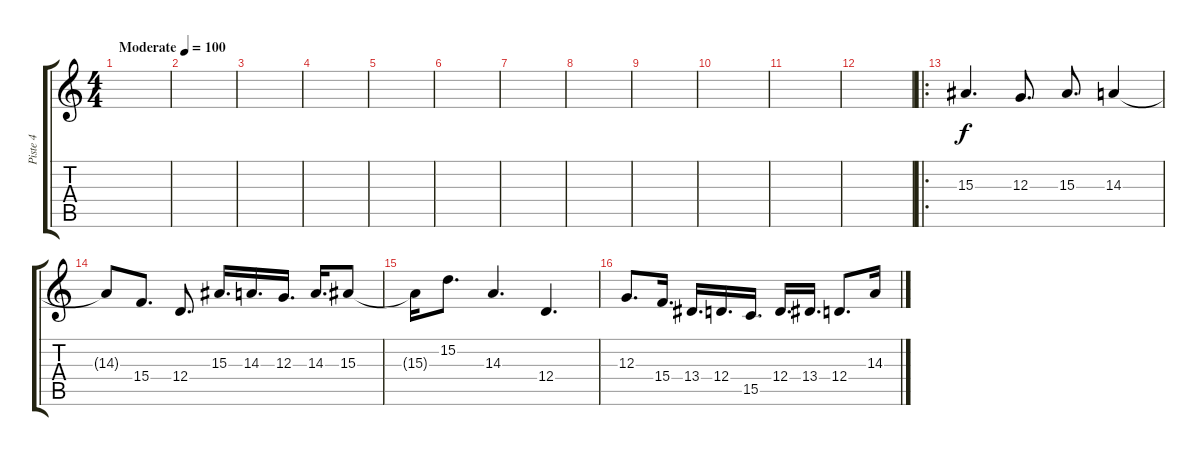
\track ("Piste 4" "Piste 4") {instrument violin}
\staff {score tabs}
\tuning (E4 B3 G3 D3 A2 E2) {hide}
\ts (4 4)
\tempo (100 "Moderate")
\clef g2
\ks c
|
|
|
|
|
|
|
|
|
|
|
|
\ro
15.3.4{d} 12.3.8{d} 15.3.8{d} 14.3.4 |
14.3{t}.8 15.4.8{d} 12.4.8{d} 15.3.16{d} 14.3.16{d} 12.3.16{d} 14.3.16{d} 15.3.8 |
15.3{t}.16 15.2.8{d} 14.3.4{d} 12.4.4{d} |
12.3.8{d} 15.4.16{d} 13.4.16{d} 12.4.16{d} 15.5.16{d} 12.4.16{d} 13.4.16{d} 12.4.8{d} 14.3.16
